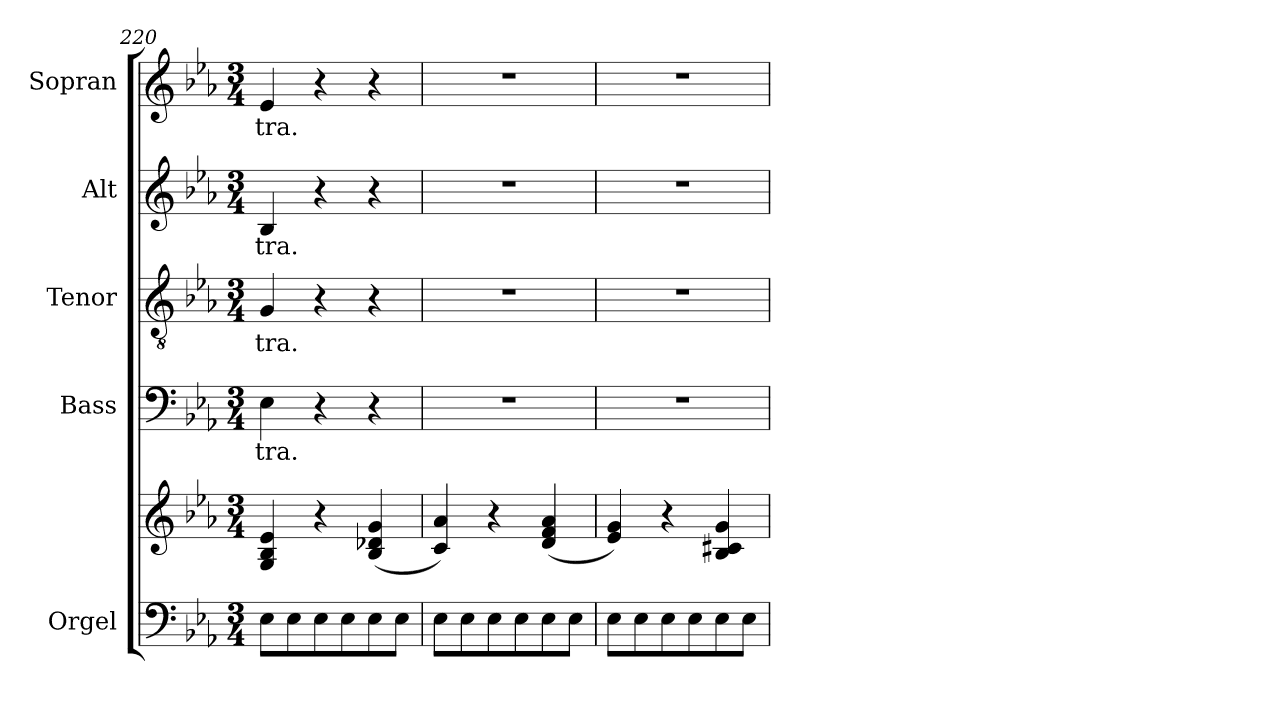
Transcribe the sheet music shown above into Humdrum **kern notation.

**kern	**kern	**kern	**text	**kern	**text	**kern	**text	**kern	**text
*part5	*part5	*part4	*part4	*part3	*part3	*part2	*part2	*part1	*part1
*staff6	*staff5	*staff4	*staff4	*staff3	*staff3	*staff2	*staff2	*staff1	*staff1
*I"Orgel	*	*I"Bass	*	*I"Tenor	*	*I"Alt	*	*I"Sopran	*
*I'Org.	*	*I'B.	*	*I'T.	*	*I'A.	*	*I'S.	*
*clefF4	*clefG2	*clefF4	*	*clefGv2	*	*clefG2	*	*clefG2	*
*k[b-e-a-]	*k[b-e-a-]	*k[b-e-a-]	*	*k[b-e-a-]	*	*k[b-e-a-]	*	*k[b-e-a-]	*
*E-:	*E-:	*E-:	*	*E-:	*	*E-:	*	*E-:	*
*M3/4	*M3/4	*M3/4	*	*M3/4	*	*M3/4	*	*M3/4	*
=220	=220	=220	=220	=220	=220	=220	=220	=220	=220
!	!	!	!LO:LY:b	!	!LO:LY:b	!	!LO:LY:b	!	!LO:LY:b
8E-\L	4G/ 4B-/ 4e-/	4E-\	-tra.	4G/	-tra.	4B-/	-tra.	4e-/	-tra.
8E-\	.	.	.	.	.	.	.	.	.
8E-\	4r	4r	.	4r	.	4r	.	4r	.
8E-\	.	.	.	.	.	.	.	.	.
8E-\	(<4B-/ 4d-X/ 4g/	4r	.	4r	.	4r	.	4r	.
8E-\J	.	.	.	.	.	.	.	.	.
=221	=221	=221	=221	=221	=221	=221	=221	=221	=221
8E-\L	4c/ 4a-/)	2.r	.	2.r	.	2.r	.	2.r	.
8E-\	.	.	.	.	.	.	.	.	.
8E-\	4r	.	.	.	.	.	.	.	.
8E-\	.	.	.	.	.	.	.	.	.
8E-\	(<4d/ 4f/ 4a-/	.	.	.	.	.	.	.	.
8E-\J	.	.	.	.	.	.	.	.	.
=222	=222	=222	=222	=222	=222	=222	=222	=222	=222
8E-\L	4e-/ 4g/)	2.r	.	2.r	.	2.r	.	2.r	.
8E-\	.	.	.	.	.	.	.	.	.
8E-\	4r	.	.	.	.	.	.	.	.
8E-\	.	.	.	.	.	.	.	.	.
8E-\	4B-/ 4c#X/ 4g/	.	.	.	.	.	.	.	.
8E-\J	.	.	.	.	.	.	.	.	.
=	=	=	=	=	=	=	=	=	=
*-	*-	*-	*-	*-	*-	*-	*-	*-	*-
